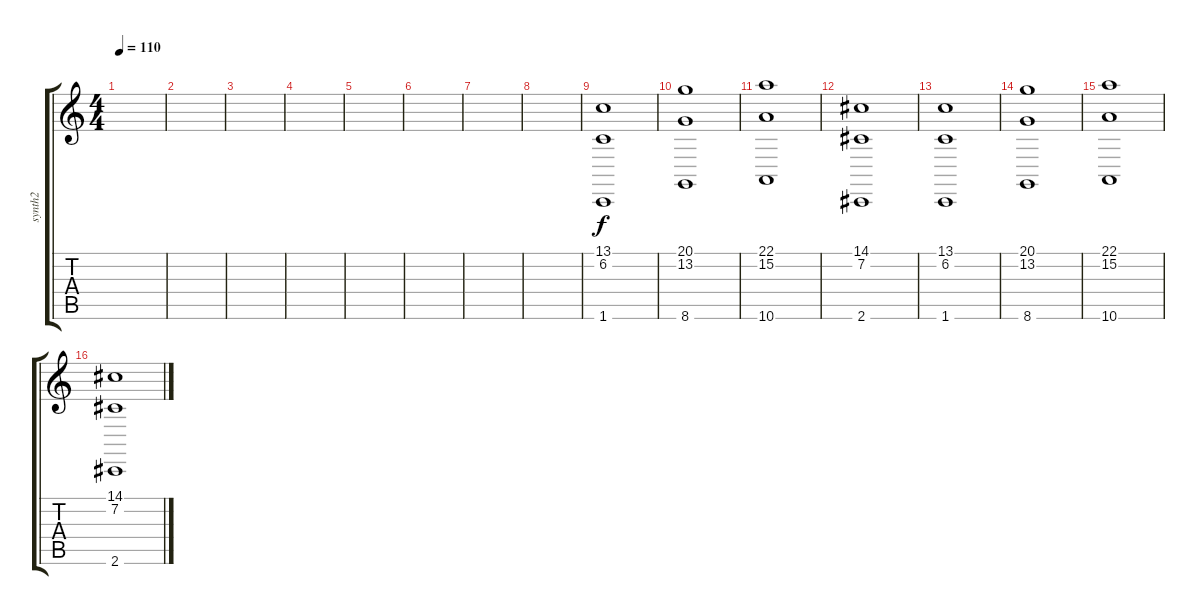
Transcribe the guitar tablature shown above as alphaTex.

\track ("synth2" "synth2") {instrument pad3polysynth}
\staff {score tabs}
\tuning (B3 Gb3 D3 A2 E2 B1) {hide}
\ts (4 4)
\tempo 110
\clef g2
\ks c
|
|
|
|
|
|
|
|
(13.1 6.2 1.6).1{volume 12} |
(20.1 13.2 8.6).1 |
(22.1 15.2 10.6).1 |
(14.1 7.2 2.6).1 |
(13.1 6.2 1.6).1{volume 12} |
(20.1 13.2 8.6).1 |
(22.1 15.2 10.6).1 |
(14.1 7.2 2.6).1
